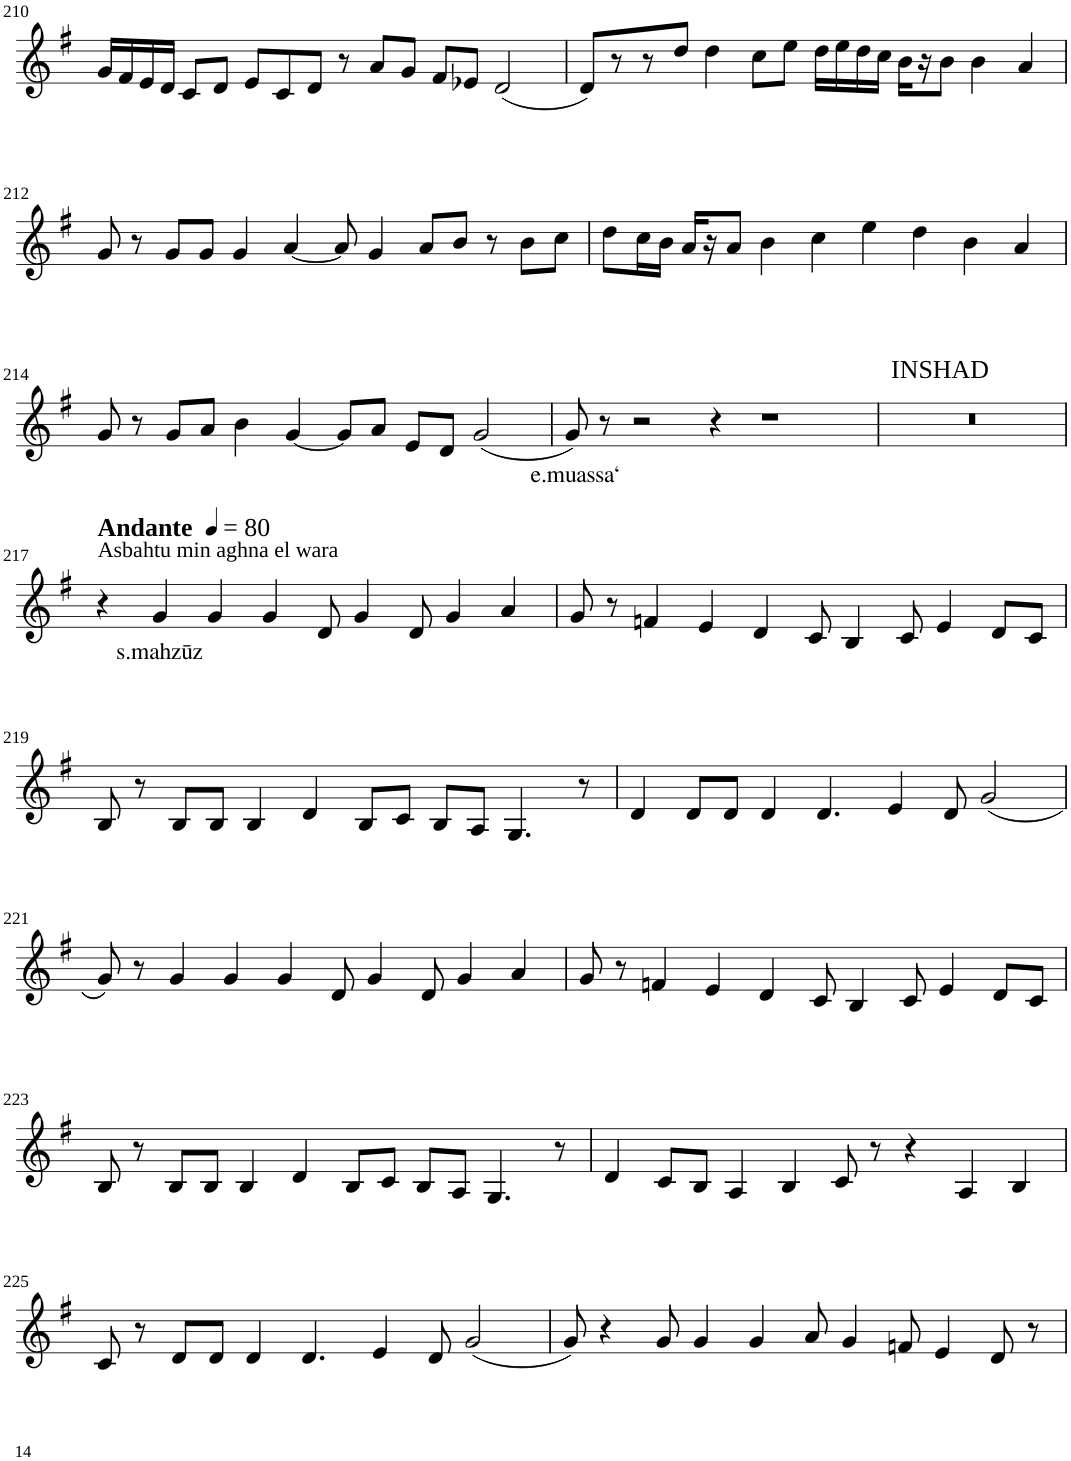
**kern	**text
*part1	*part1
*staff1	*staff1
*I"Violin	*
!!LO:PB:g=z
*clefG2	*
*k[f#]	*
*G:	*
*M8/4	*
=210	=210
16g/LL	.
16f#/	.
16e/	.
16d/JJ	.
8c/L	.
8d/J	.
8e/L	.
8c/	.
8d/J	.
8r	.
8a/L	.
8g/J	.
8f#/L	.
8e-X/J	.
(2d/	.
=211	=211
8d/L)	.
8r	.
8r	.
8dd/J	.
4dd\	.
8cc\L	.
8ee\J	.
16dd\LL	.
16ee\	.
16dd\	.
16cc\JJ	.
16b\LL	.
16r	.
8b\J	.
4b\	.
4a/	.
!!LO:LB:g=z
=212	=212
8g/	.
8r	.
8g/L	.
8g/J	.
4g/	.
[4a/	.
8a/]	.
4g/	.
8a/L	.
8b/J	.
8r	.
8b\L	.
8cc\J	.
=213	=213
8dd\L	.
16cc\L	.
16b\JJ	.
16a/LL	.
16r	.
8a/J	.
4b\	.
4cc\	.
4ee\	.
4dd\	.
4b\	.
4a/	.
!!LO:LB:g=z
=214	=214
8g/	.
8r	.
8g/L	.
8a/J	.
4b\	.
[4g/	.
8g/L]	.
8a/J	.
8e/L	.
8d/J	.
(2g/	.
=215	=215
!	!LO:LY:b
8g/)	e.muassa‘
8r	.
2r	.
4r	.
1r	.
=216	=216
!LO:TX:a:t=INSHAD	!
0r	.
!!LO:LB:g=z
=217	=217
*MM80	*
!LO:TX:a:B:t=Andante	!
!LO:TX:a:t=Asbahtu min aghna el wara	!
4r	.
!	!LO:LY:b
4g/	s.mahzūz
4g/	.
4g/	.
8d/	.
4g/	.
8d/	.
4g/	.
4a/	.
=218	=218
8g/	.
8r	.
4fn/	.
4e/	.
4d/	.
8c/	.
4B/	.
8c/	.
4e/	.
8d/L	.
8c/J	.
!!LO:LB:g=z
=219	=219
8B/	.
8r	.
8B/L	.
8B/J	.
4B/	.
4d/	.
8B/L	.
8c/J	.
8B/L	.
8A/J	.
4.G/	.
8r	.
=220	=220
4d/	.
8d/L	.
8d/J	.
4d/	.
4.d/	.
4e/	.
8d/	.
(2g/	.
!!LO:LB:g=z
=221	=221
8g/)	.
8r	.
4g/	.
4g/	.
4g/	.
8d/	.
4g/	.
8d/	.
4g/	.
4a/	.
=222	=222
8g/	.
8r	.
4fn/	.
4e/	.
4d/	.
8c/	.
4B/	.
8c/	.
4e/	.
8d/L	.
8c/J	.
!!LO:LB:g=z
=223	=223
8B/	.
8r	.
8B/L	.
8B/J	.
4B/	.
4d/	.
8B/L	.
8c/J	.
8B/L	.
8A/J	.
4.G/	.
8r	.
=224	=224
4d/	.
8c/L	.
8B/J	.
4A/	.
4B/	.
8c/	.
8r	.
4r	.
4A/	.
4B/	.
!!LO:LB:g=z
=225	=225
8c/	.
8r	.
8d/L	.
8d/J	.
4d/	.
4.d/	.
4e/	.
8d/	.
(2g/	.
=226	=226
8g/)	.
4r	.
8g/	.
4g/	.
4g/	.
8a/	.
4g/	.
8fn/	.
4e/	.
8d/	.
8r	.
=	=
*-	*-
